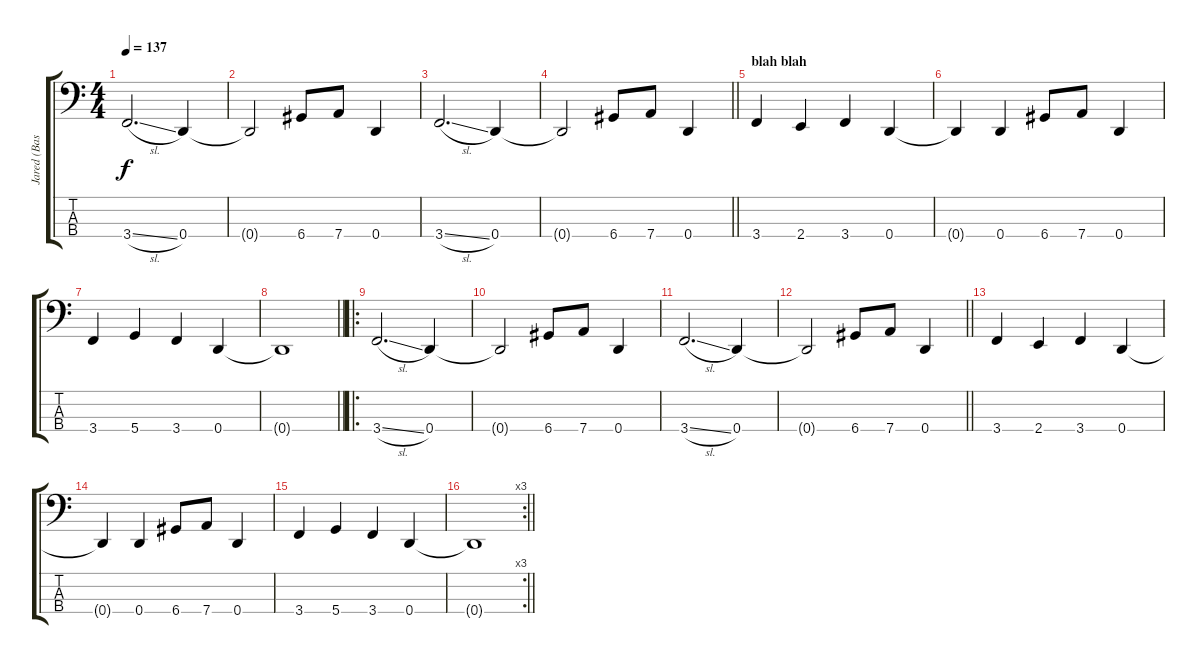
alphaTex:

\track ("Jared (Bass)" "Jared (Bas") {instrument electricbassfinger}
\staff {score tabs}
\tuning (G2 D2 A1 D1) {hide}
\ts (4 4)
\tempo 137
\clef f4
\ks c
3.4{sl}.2{d dy f} 0.4.4 |
0.4{t}.2 6.4.8 7.4.8 0.4.4 |
3.4{sl}.2{d} 0.4.4 |
\barLineRight lightlight
0.4{t}.2 6.4.8 7.4.8 0.4.4 |
\section ("" "blah blah")
3.4.4 2.4.4 3.4.4 0.4.4 |
0.4{t}.4 0.4.4 6.4.8 7.4.8 0.4.4 |
3.4.4 5.4.4 3.4.4 0.4.4 |
\barLineRight lightlight
0.4{t}.1 |
\ro
3.4{sl}.2{d} 0.4.4 |
0.4{t}.2 6.4.8 7.4.8 0.4.4 |
3.4{sl}.2{d} 0.4.4 |
\barLineRight lightlight
0.4{t}.2 6.4.8 7.4.8 0.4.4 |
3.4.4 2.4.4 3.4.4 0.4.4 |
0.4{t}.4 0.4.4 6.4.8 7.4.8 0.4.4 |
3.4.4 5.4.4 3.4.4 0.4.4 |
\rc 3
\barLineRight lightlight
0.4{t}.1
